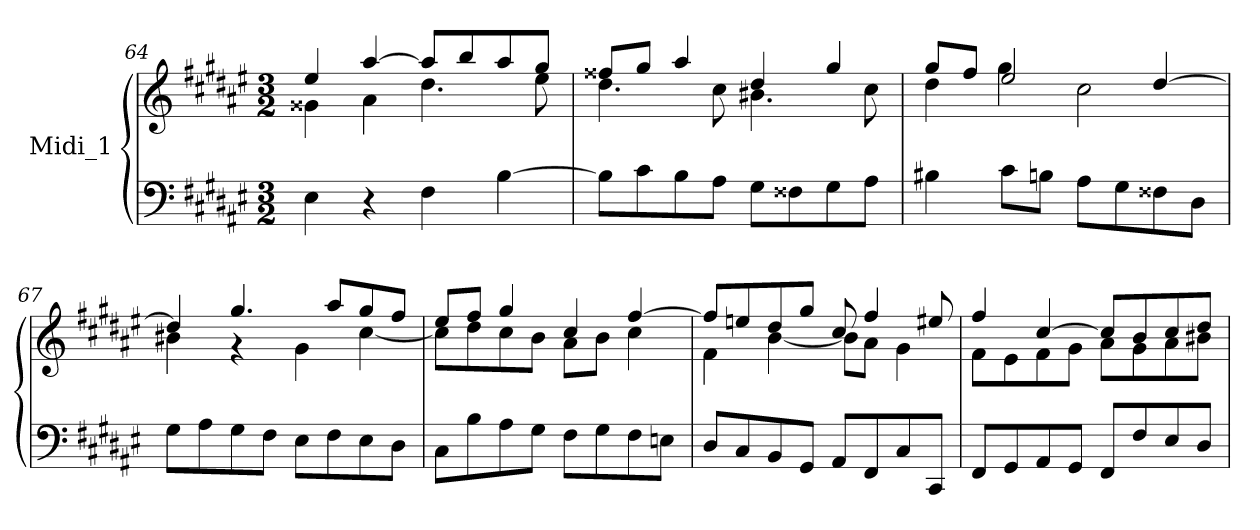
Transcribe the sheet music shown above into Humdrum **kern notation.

**kern	**kern
*part1	*part1
*staff2	*staff1
*I"Midi_1	*
*clefF4	*clefG2
*k[f#c#g#d#a#e#]	*k[f#c#g#d#a#e#]
*F#:	*F#:
*M3/2	*M3/2
=64	=64
*	*^
4E#	4ee#/	4g##X\
4r	[4aa#/	4a#\
4F#	8aa#L]	4.dd#\
.	8bb	.
[4B	8aa#	.
.	8gg#J	8ee#\
=65	=65	=65
8BL]	8ff##X/L	4.dd#\
8c#	8gg#/J	.
8B	4aa#/	.
8A#J	.	8cc#\
8G#L	4dd#/	4.b#X\
8F##X	.	.
8G#	4gg#/	.
8A#J	.	8cc#\
!!LO:LB:g=z	!!
=66	=66	=66
4B#X	8gg#/L	4dd#\
.	8ff#/J	.
8c#L	2ee#/	4gg#\
8BnJ	.	.
8A#L	.	2cc#\
8G#	.	.
8F##X	[4dd#/	.
8D#J	.	.
=67	=67	=67
8G#L	4dd#/]	4b#X\
8A#	.	.
8G#	4.gg#/	4r
8F#J	.	.
8E#L	.	4g#\
8F#	8aa#/L	.
8E#	8gg#/	[4cc#\
8D#J	8ff#/J	.
=68	=68	=68
8C#L	8ee#/L	8cc#L]
8B	8ff#/J	8dd#
8A#	4gg#/	8cc#
8G#J	.	8bJ
8F#L	4cc#/	8a#L
8G#	.	8bJ
8F#	[4ff#/	4cc#\
8EnJ	.	.
=69	=69	=69
8D#L	8ff#L]	4f#\
8C#	8een	.
8BB	8dd#	[4b\
8GG#J	8gg#J	.
8AA#L	8cc#/	8b\L]
8FF#	4ff#/	8a#\J
8C#	.	4g#\
8CC#J	8ee#X/	.
=70	=70	=70
8FF#L	4ff#/	8f#\L
8GG#	.	8e#\
8AA#	[4cc#/	8f#\
8GG#J	.	8g#\J
8FF#L	8cc#/L]	8a#\L
8F#	8b/	8g#\
8E#	8cc#/	8a#\
8D#J	8dd#/J	8b#X\J
*	*v	*v
=	=
*-	*-
